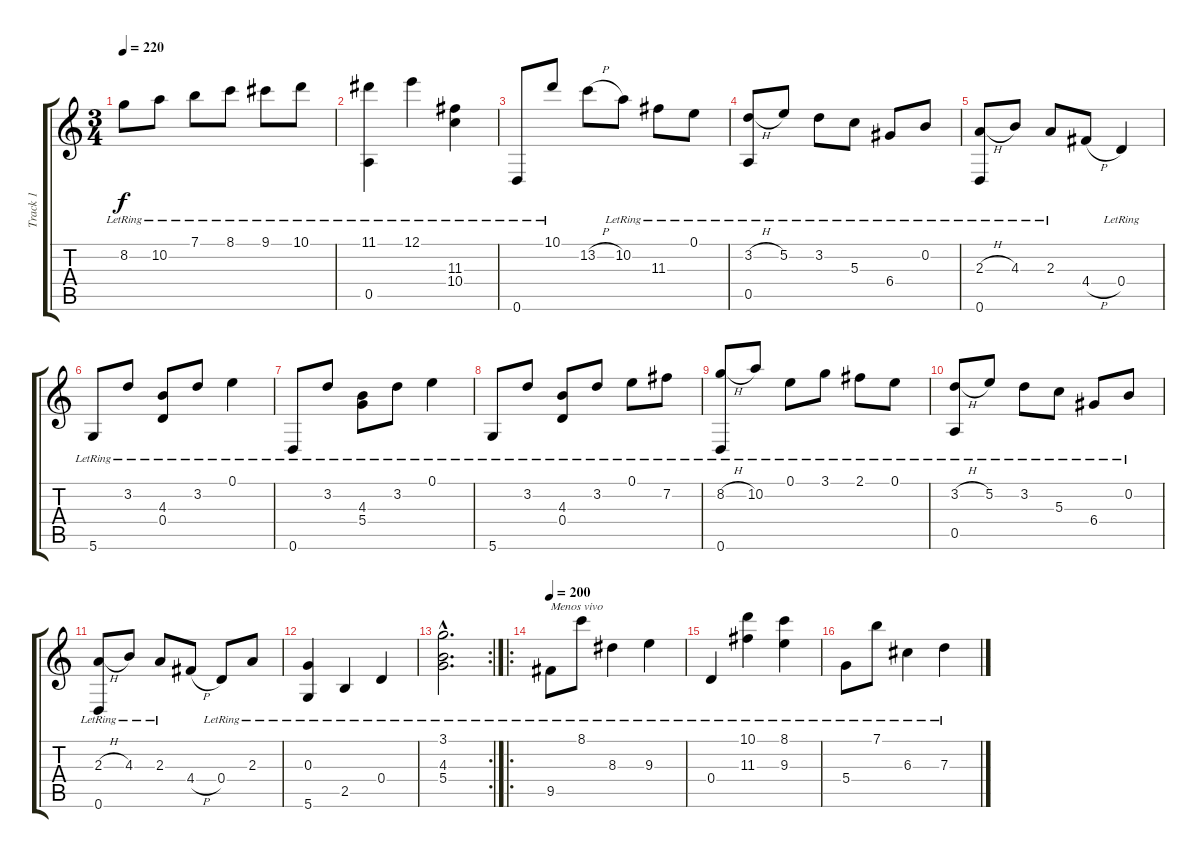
\track ("Track 1" "Track 1") {instrument acousticguitarnylon}
\staff {score tabs}
\tuning (E4 B3 G3 D3 A2 D2) {hide}
\ts (3 4)
\tempo 220
\clef g2
\ks c
8.2{lr}.8{dy f} 10.2{lr}.8 7.1{lr}.8 8.1{lr}.8 9.1{lr}.8 10.1{lr}.8 |
(11.1{lr} 0.5{lr}).4 12.1{lr}.4 (11.3{lr} 10.4{lr}).4 |
0.6{lr}.8 10.1{lr}.8 13.2{h}.8 10.2{lr}.8 11.3{lr}.8 0.1{lr}.8 |
(3.2{h} 0.5{lr}).8 5.2{lr}.8 3.2{lr}.8 5.3{lr}.8 6.4{lr}.8 0.2{lr}.8 |
(2.3{h} 0.6{lr}).8 4.3{lr}.8 2.3{lr}.8 4.4{h}.8 0.4{lr}.4 |
5.6{lr}.8 3.2{lr}.8 (4.3{lr} 0.4{lr}).8 3.2{lr}.8 0.1{lr}.4 |
0.6{lr}.8 3.2{lr}.8 (4.3{lr} 5.4{lr}).8 3.2{lr}.8 0.1{lr}.4 |
5.6{lr}.8 3.2{lr}.8 (4.3{lr} 0.4{lr}).8 3.2{lr}.8 0.1{lr}.8 7.2{lr}.8 |
(8.2{h} 0.6{lr}).8 10.2{lr}.8 0.1{lr}.8 3.1{lr}.8 2.1{lr}.8 0.1{lr}.8 |
(3.2{h} 0.5{lr}).8 5.2{lr}.8 3.2{lr}.8 5.3{lr}.8 6.4{lr}.8 0.2{lr}.8 |
(2.3{h} 0.6{lr}).8 4.3{lr}.8 2.3{lr}.8 4.4{h}.8 0.4{lr}.8 2.3{lr}.8 |
(0.3{lr} 5.6{lr}).4 2.5{lr}.4 0.4{lr}.4 |
\rc 2
(3.1{hac lr} 4.3{hac lr} 5.4{hac lr}).2{d} |
\ro
\tempo 200
9.5{lr}.8{txt "Menos vivo"} 8.1{lr}.8 8.3{lr}.4 9.3{lr}.4 |
0.4{lr}.4 (10.1{lr} 11.3{lr}).4 (8.1{lr} 9.3{lr}).4 |
5.4{lr}.8 7.1{lr}.8 6.3{lr}.4 7.3{lr}.4
